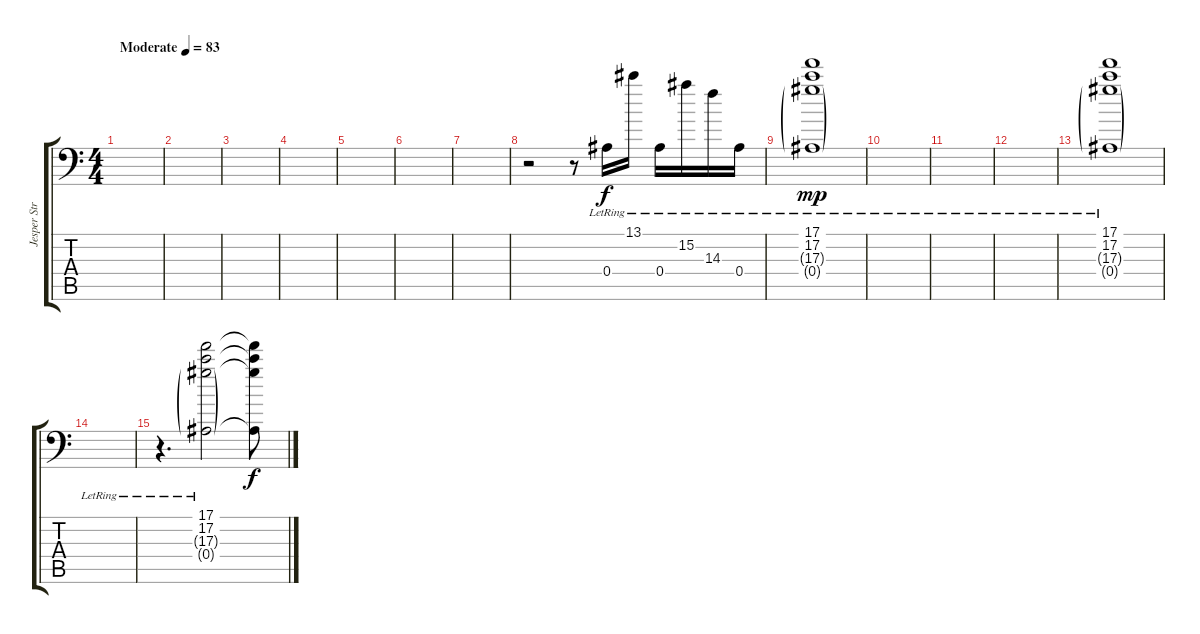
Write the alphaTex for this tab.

\track ("Jesper Strömblad" "Jesper Str") {instrument acousticguitarnylon}
\staff {score tabs}
\tuning (C4 G3 Eb3 Bb2 F2 Bb1) {hide}
\ts (4 4)
\tempo (83 "Moderate")
\clef f4
\ks c
|
|
|
|
|
|
|
r.2 r.8 0.4{lr}.16 13.1{lr}.16 0.4{lr}.16 15.2{lr}.16 14.3{lr}.16 0.4{lr}.16 |
(17.1{lr} 17.2{lr} 17.3{g lr} 0.4{g lr}).1{dy mp} |
|
|
|
(17.1{lr} 17.2{lr} 17.3{g lr} 0.4{g lr}).1 |
|
r.4{d} (17.1{lr} 17.2{lr} 17.3{g lr} 0.4{g lr}).2 (17.1{t} 17.2{t} 17.3{t} 0.4{t}).8{dy f}
